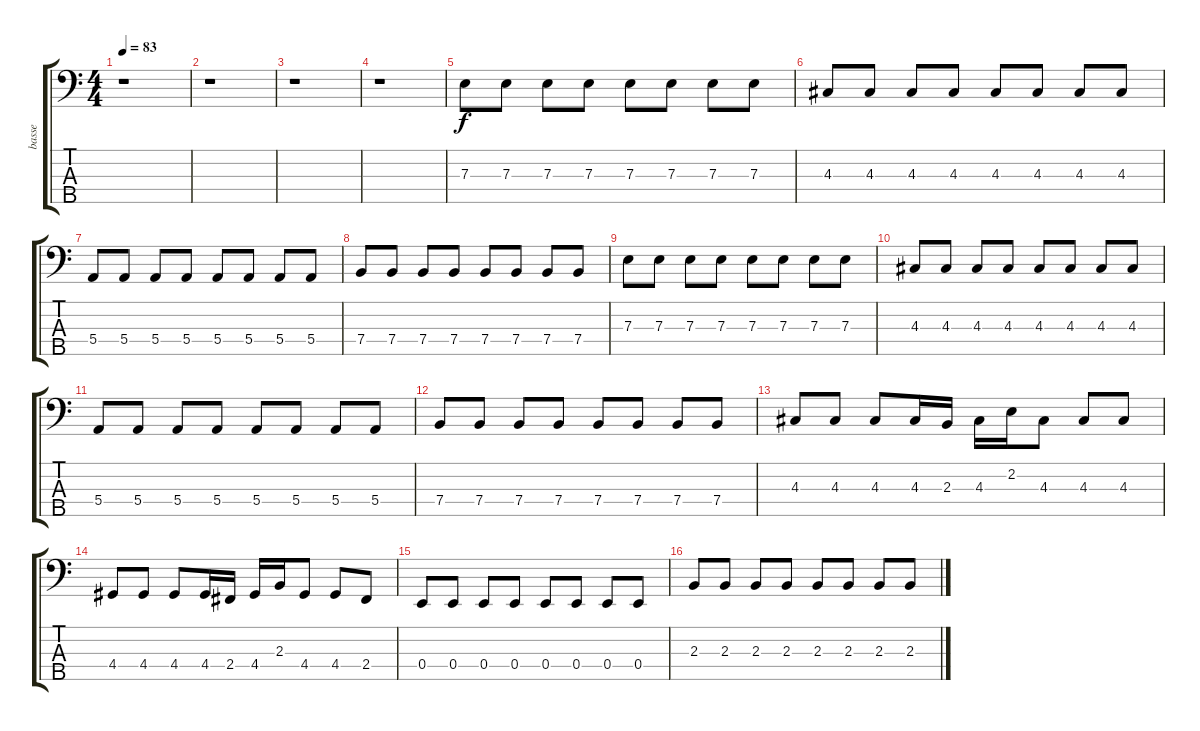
\track ("basse" "basse") {instrument electricbassfinger}
\staff {score tabs}
\tuning (G2 D2 A1 E1 B0) {hide}
\ts (4 4)
\tempo 83
\clef f4
\ks c
r.1{dy f instrument electricbassfinger} |
r.1 |
r.1 |
r.1 |
7.3.8 7.3.8 7.3.8 7.3.8 7.3.8 7.3.8 7.3.8 7.3.8 |
4.3.8 4.3.8 4.3.8 4.3.8 4.3.8 4.3.8 4.3.8 4.3.8 |
5.4.8 5.4.8 5.4.8 5.4.8 5.4.8 5.4.8 5.4.8 5.4.8 |
7.4.8 7.4.8 7.4.8 7.4.8 7.4.8 7.4.8 7.4.8 7.4.8 |
7.3.8 7.3.8 7.3.8 7.3.8 7.3.8 7.3.8 7.3.8 7.3.8 |
4.3.8 4.3.8 4.3.8 4.3.8 4.3.8 4.3.8 4.3.8 4.3.8 |
5.4.8 5.4.8 5.4.8 5.4.8 5.4.8 5.4.8 5.4.8 5.4.8 |
7.4.8 7.4.8 7.4.8 7.4.8 7.4.8 7.4.8 7.4.8 7.4.8 |
4.3.8 4.3.8 4.3.8 4.3.16 2.3.16 4.3.16 2.2.16 4.3.8 4.3.8 4.3.8 |
4.4.8 4.4.8 4.4.8 4.4.16 2.4.16 4.4.16 2.3.16 4.4.8 4.4.8 2.4.8 |
0.4.8 0.4.8 0.4.8 0.4.8 0.4.8 0.4.8 0.4.8 0.4.8 |
2.3.8 2.3.8 2.3.8 2.3.8 2.3.8 2.3.8 2.3.8 2.3.8
